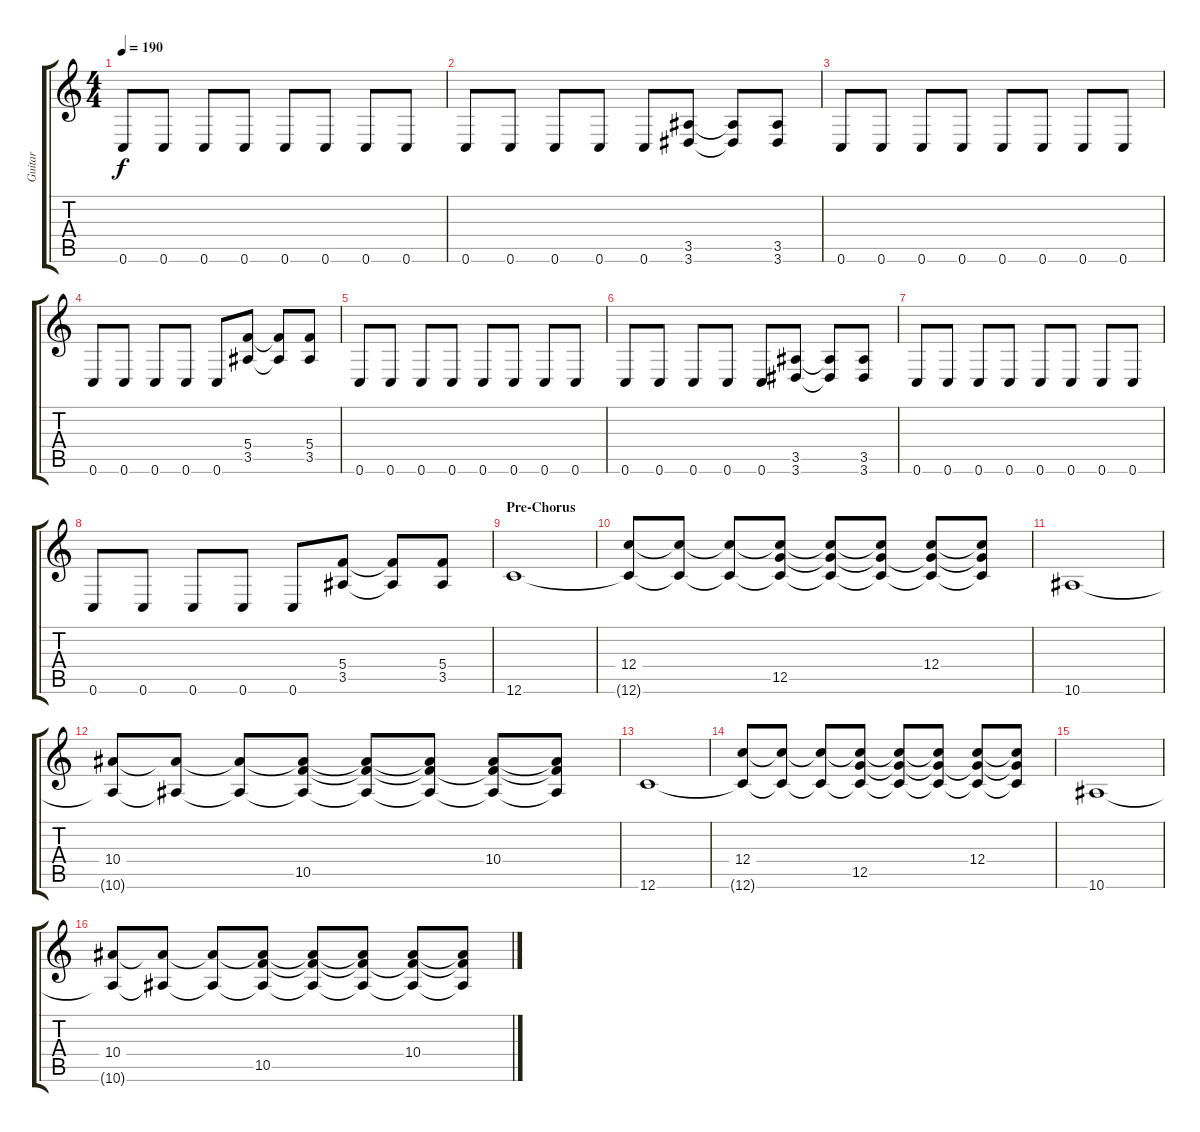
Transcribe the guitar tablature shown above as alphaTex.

\track ("Guitar" "Guitar") {instrument overdrivenguitar}
\staff {score tabs}
\tuning (D4 A3 F3 C3 G2 C2) {hide}
\ts (4 4)
\tempo 190
\clef g2
\ks c
0.6.8{dy f} 0.6.8 0.6.8 0.6.8 0.6.8 0.6.8 0.6.8 0.6.8 |
0.6.8 0.6.8 0.6.8 0.6.8 0.6.8 (3.5 3.6).8 (3.5{t} 3.6{t}).8 (3.5 3.6).8 |
0.6.8 0.6.8 0.6.8 0.6.8 0.6.8 0.6.8 0.6.8 0.6.8 |
0.6.8 0.6.8 0.6.8 0.6.8 0.6.8 (5.4 3.5).8 (5.4{t} 3.5{t}).8 (5.4 3.5).8 |
0.6.8 0.6.8 0.6.8 0.6.8 0.6.8 0.6.8 0.6.8 0.6.8 |
0.6.8 0.6.8 0.6.8 0.6.8 0.6.8 (3.5 3.6).8 (3.5{t} 3.6{t}).8 (3.5 3.6).8 |
0.6.8 0.6.8 0.6.8 0.6.8 0.6.8 0.6.8 0.6.8 0.6.8 |
0.6.8 0.6.8 0.6.8 0.6.8 0.6.8 (5.4 3.5).8 (5.4{t} 3.5{t}).8 (5.4 3.5).8 |
\section ("" "Pre-Chorus")
12.6.1{instrument electricguitarmuted} |
(12.4 12.6{t}).8 (12.4{t} 12.6{t}).8 (12.4{t} 12.6{t}).8 (12.4{t} 12.5 12.6{t}).8 (12.4{t} 12.5{t} 12.6{t}).8 (12.4{t} 12.5{t} 12.6{t}).8 (12.4 12.5{t} 12.6{t}).8 (12.4{t} 12.5{t} 12.6{t}).8 |
10.6.1{instrument electricguitarmuted} |
(10.4 10.6{t}).8 (10.4{t} 10.6{t}).8 (10.4{t} 10.6{t}).8 (10.4{t} 10.5 10.6{t}).8 (10.4{t} 10.5{t} 10.6{t}).8 (10.4{t} 10.5{t} 10.6{t}).8 (10.4 10.5{t} 10.6{t}).8 (10.4{t} 10.5{t} 10.6{t}).8 |
12.6.1{instrument electricguitarmuted} |
(12.4 12.6{t}).8 (12.4{t} 12.6{t}).8 (12.4{t} 12.6{t}).8 (12.4{t} 12.5 12.6{t}).8 (12.4{t} 12.5{t} 12.6{t}).8 (12.4{t} 12.5{t} 12.6{t}).8 (12.4 12.5{t} 12.6{t}).8 (12.4{t} 12.5{t} 12.6{t}).8 |
10.6.1{instrument electricguitarmuted} |
(10.4 10.6{t}).8 (10.4{t} 10.6{t}).8 (10.4{t} 10.6{t}).8 (10.4{t} 10.5 10.6{t}).8 (10.4{t} 10.5{t} 10.6{t}).8 (10.4{t} 10.5{t} 10.6{t}).8 (10.4 10.5{t} 10.6{t}).8 (10.4{t} 10.5{t} 10.6{t}).8
